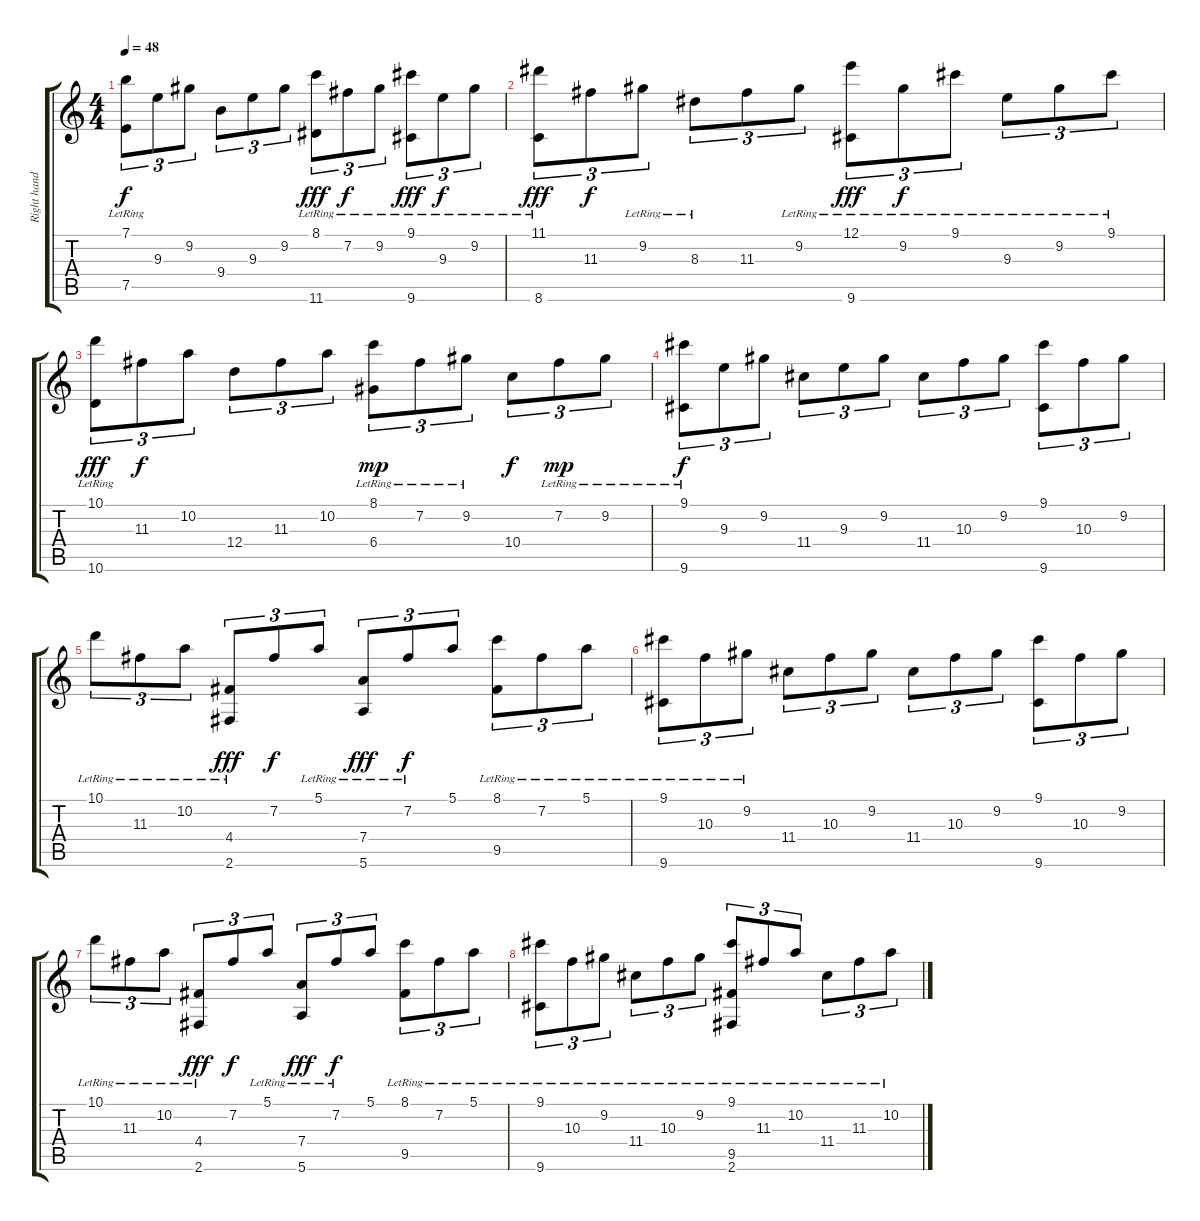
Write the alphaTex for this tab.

\track ("Right hand" "Right hand") {instrument acousticguitarnylon}
\staff {score tabs}
\tuning (E4 B3 G3 D3 A2 E2) {hide}
\ts (4 4)
\tempo 48
\clef g2
\ks c
(7.1{lr} 7.5{lr}).8{tu (3 2) dy f} 9.3.8{tu (3 2)} 9.2.8{tu (3 2)} 9.4.8{tu (3 2)} 9.3.8{tu (3 2)} 9.2.8{tu (3 2)} (8.1{lr} 11.6{lr}).8{tu (3 2) dy fff} 7.2{lr}.8{tu (3 2) dy f} 9.2{lr}.8{tu (3 2)} (9.1{lr} 9.6{lr}).8{tu (3 2) dy fff} 9.3{lr}.8{tu (3 2) dy f} 9.2{lr}.8{tu (3 2)} |
(11.1{lr} 8.6{lr}).8{tu (3 2) dy fff} 11.3.8{tu (3 2) dy f} 9.2{lr}.8{tu (3 2)} 8.3{lr}.8{tu (3 2)} 11.3.8{tu (3 2)} 9.2{lr}.8{tu (3 2)} (12.1{lr} 9.6{lr}).8{tu (3 2) dy fff} 9.2{lr}.8{tu (3 2) dy f} 9.1{lr}.8{tu (3 2)} 9.3{lr}.8{tu (3 2)} 9.2{lr}.8{tu (3 2)} 9.1{lr}.8{tu (3 2)} |
(10.1{lr} 10.6{lr}).8{tu (3 2) dy fff} 11.3.8{tu (3 2) dy f} 10.2.8{tu (3 2)} 12.4.8{tu (3 2)} 11.3.8{tu (3 2)} 10.2.8{tu (3 2)} (8.1{lr} 6.4).8{tu (3 2) dy mp} 7.2{lr}.8{tu (3 2)} 9.2{lr}.8{tu (3 2)} 10.4.8{tu (3 2) dy f} 7.2{lr}.8{tu (3 2) dy mp} 9.2{lr}.8{tu (3 2)} |
(9.1{lr} 9.6{lr}).8{tu (3 2) dy f} 9.3.8{tu (3 2)} 9.2.8{tu (3 2)} 11.4.8{tu (3 2)} 9.3.8{tu (3 2)} 9.2.8{tu (3 2)} 11.4.8{tu (3 2)} 10.3.8{tu (3 2)} 9.2.8{tu (3 2)} (9.1 9.6).8{tu (3 2)} 10.3.8{tu (3 2)} 9.2.8{tu (3 2)} |
10.1{lr}.8{tu (3 2)} 11.3{lr}.8{tu (3 2)} 10.2{lr}.8{tu (3 2)} (4.4{lr} 2.6{lr}).8{tu (3 2) dy fff} 7.2.8{tu (3 2) dy f} 5.1{lr}.8{tu (3 2)} (7.4{lr} 5.6{lr}).8{tu (3 2) dy fff} 7.2{lr}.8{tu (3 2) dy f} 5.1.8{tu (3 2)} (8.1 9.5{lr}).8{tu (3 2)} 7.2{lr}.8{tu (3 2)} 5.1{lr}.8{tu (3 2)} |
(9.1{lr} 9.6{lr}).8{tu (3 2)} 10.3{lr}.8{tu (3 2)} 9.2{lr}.8{tu (3 2)} 11.4.8{tu (3 2)} 10.3.8{tu (3 2)} 9.2.8{tu (3 2)} 11.4.8{tu (3 2)} 10.3.8{tu (3 2)} 9.2.8{tu (3 2)} (9.1 9.6).8{tu (3 2)} 10.3.8{tu (3 2)} 9.2.8{tu (3 2)} |
10.1{lr}.8{tu (3 2)} 11.3{lr}.8{tu (3 2)} 10.2{lr}.8{tu (3 2)} (4.4{lr} 2.6{lr}).8{tu (3 2) dy fff} 7.2.8{tu (3 2) dy f} 5.1{lr}.8{tu (3 2)} (7.4{lr} 5.6{lr}).8{tu (3 2) dy fff} 7.2{lr}.8{tu (3 2) dy f} 5.1.8{tu (3 2)} (8.1 9.5{lr}).8{tu (3 2)} 7.2{lr}.8{tu (3 2)} 5.1{lr}.8{tu (3 2)} |
(9.1{lr} 9.6{lr}).8{tu (3 2)} 10.3{lr}.8{tu (3 2)} 9.2{lr}.8{tu (3 2)} 11.4{lr}.8{tu (3 2)} 10.3{lr}.8{tu (3 2)} 9.2{lr}.8{tu (3 2)} (9.1{lr} 9.5{lr} 2.6{lr}).8{tu (3 2)} 11.3{lr}.8{tu (3 2)} 10.2{lr}.8{tu (3 2)} 11.4{lr}.8{tu (3 2)} 11.3{lr}.8{tu (3 2)} 10.2{lr}.8{tu (3 2)}
